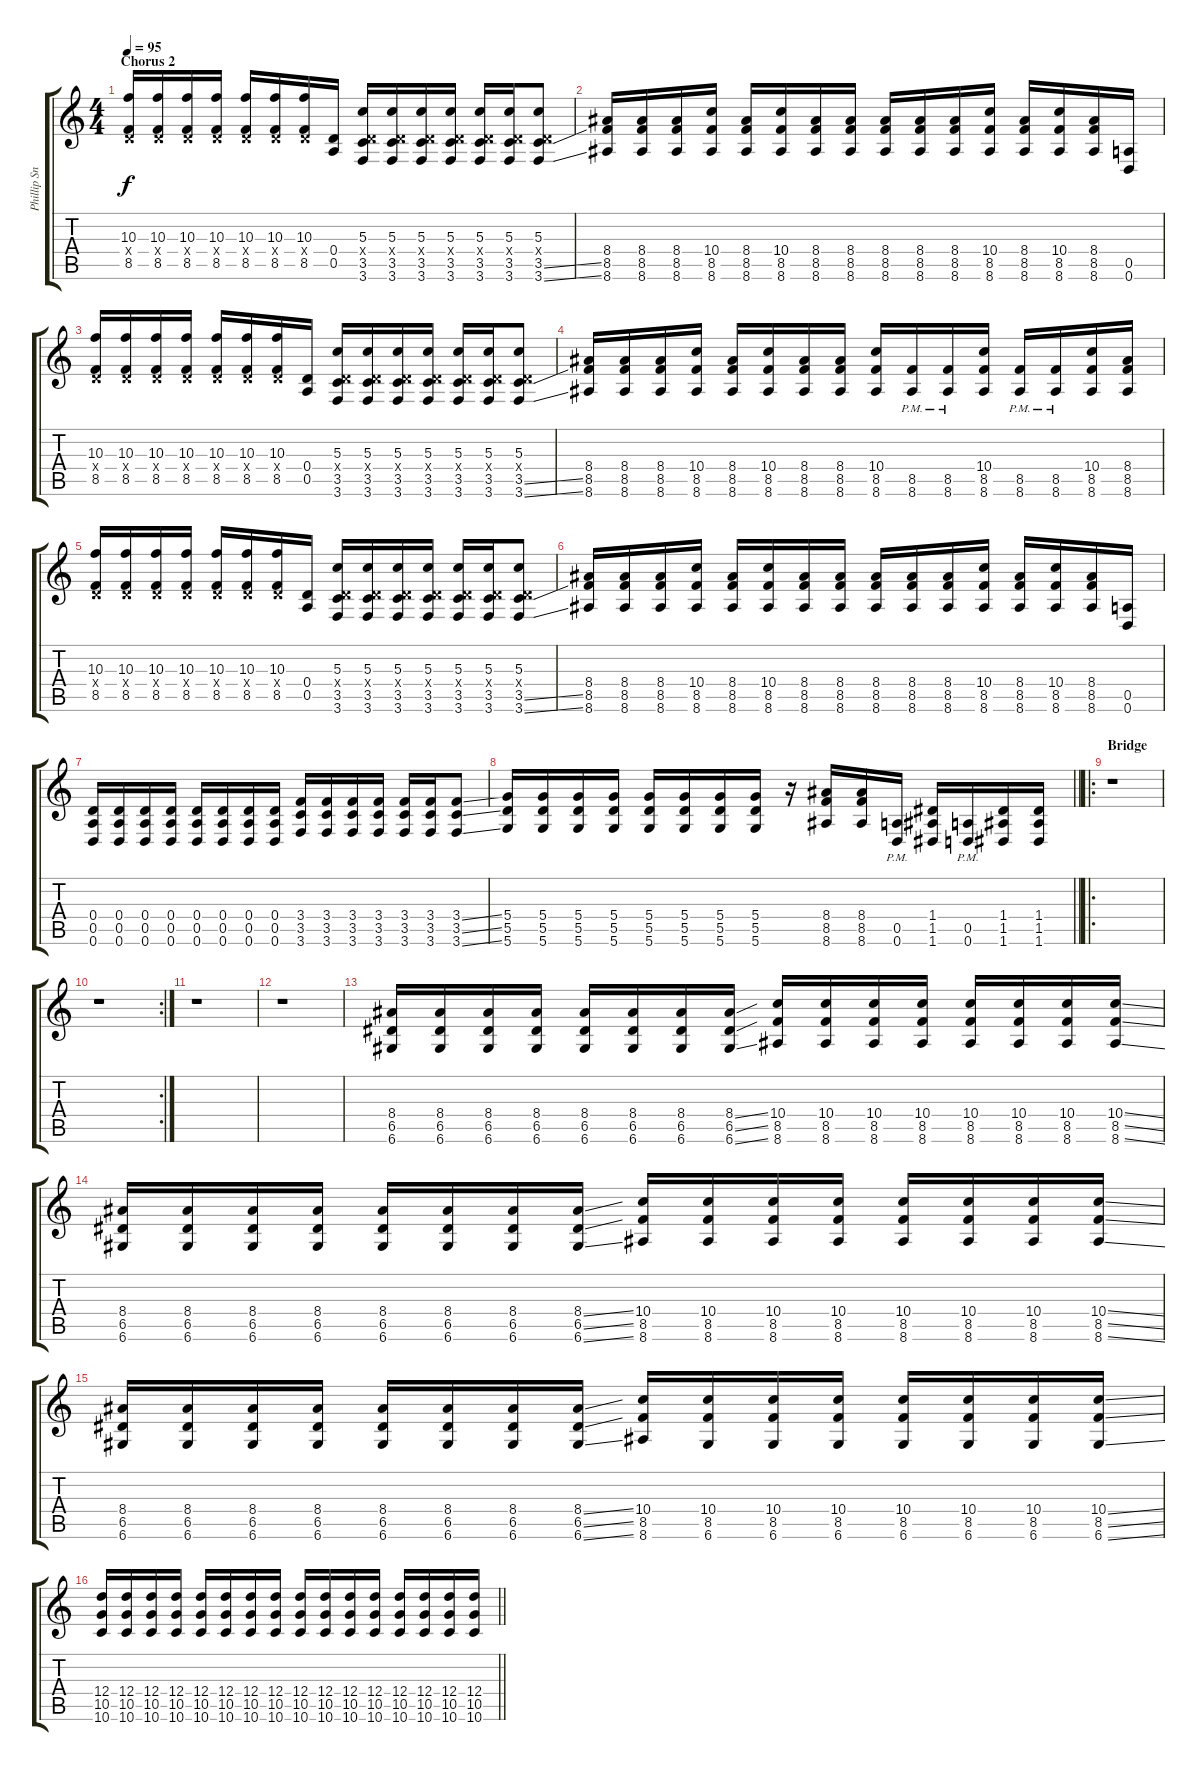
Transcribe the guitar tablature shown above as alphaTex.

\track ("Phillip Sneed | Rhythm" "Phillip Sn") {instrument overdrivenguitar}
\staff {score tabs}
\tuning (E4 B3 G3 D3 A2 D2) {hide}
\ts (4 4)
\section ("" "Chorus 2")
\tempo 95
\clef g2
\ks c
(10.3 0.4{x} 8.5).16{dy f} (10.3 0.4{x} 8.5).16 (10.3 0.4{x} 8.5).16 (10.3 0.4{x} 8.5).16 (10.3 0.4{x} 8.5).16 (10.3 0.4{x} 8.5).16 (10.3 0.4{x} 8.5).16 (0.4 0.5).16 (5.3 0.4{x} 3.5 3.6).16 (5.3 0.4{x} 3.5 3.6).16 (5.3 0.4{x} 3.5 3.6).16 (5.3 0.4{x} 3.5 3.6).16 (5.3 0.4{x} 3.5 3.6).16 (5.3 0.4{x} 3.5 3.6).16 (5.3 0.4{x} 3.5{ss} 3.6{ss}).8 |
(8.4 8.5 8.6).16 (8.4 8.5 8.6).16 (8.4 8.5 8.6).16 (10.4 8.5 8.6).16 (8.4 8.5 8.6).16 (10.4 8.5 8.6).16 (8.4 8.5 8.6).16 (8.4 8.5 8.6).16 (8.4 8.5 8.6).16 (8.4 8.5 8.6).16 (8.4 8.5 8.6).16 (10.4 8.5 8.6).16 (8.4 8.5 8.6).16 (10.4 8.5 8.6).16 (8.4 8.5 8.6).16 (0.5 0.6).16 |
(10.3 0.4{x} 8.5).16 (10.3 0.4{x} 8.5).16 (10.3 0.4{x} 8.5).16 (10.3 0.4{x} 8.5).16 (10.3 0.4{x} 8.5).16 (10.3 0.4{x} 8.5).16 (10.3 0.4{x} 8.5).16 (0.4 0.5).16 (5.3 0.4{x} 3.5 3.6).16 (5.3 0.4{x} 3.5 3.6).16 (5.3 0.4{x} 3.5 3.6).16 (5.3 0.4{x} 3.5 3.6).16 (5.3 0.4{x} 3.5 3.6).16 (5.3 0.4{x} 3.5 3.6).16 (5.3 0.4{x} 3.5{ss} 3.6{ss}).8 |
(8.4 8.5 8.6).16 (8.4 8.5 8.6).16 (8.4 8.5 8.6).16 (10.4 8.5 8.6).16 (8.4 8.5 8.6).16 (10.4 8.5 8.6).16 (8.4 8.5 8.6).16 (8.4 8.5 8.6).16 (10.4 8.5 8.6).16 (8.5{pm} 8.6{pm}).16 (8.5{pm} 8.6{pm}).16 (10.4 8.5 8.6).16 (8.5{pm} 8.6{pm}).16 (8.5{pm} 8.6{pm}).16 (10.4 8.5 8.6).16 (8.4 8.5 8.6).16 |
(10.3 0.4{x} 8.5).16 (10.3 0.4{x} 8.5).16 (10.3 0.4{x} 8.5).16 (10.3 0.4{x} 8.5).16 (10.3 0.4{x} 8.5).16 (10.3 0.4{x} 8.5).16 (10.3 0.4{x} 8.5).16 (0.4 0.5).16 (5.3 0.4{x} 3.5 3.6).16 (5.3 0.4{x} 3.5 3.6).16 (5.3 0.4{x} 3.5 3.6).16 (5.3 0.4{x} 3.5 3.6).16 (5.3 0.4{x} 3.5 3.6).16 (5.3 0.4{x} 3.5 3.6).16 (5.3 0.4{x} 3.5{ss} 3.6{ss}).8 |
(8.4 8.5 8.6).16 (8.4 8.5 8.6).16 (8.4 8.5 8.6).16 (10.4 8.5 8.6).16 (8.4 8.5 8.6).16 (10.4 8.5 8.6).16 (8.4 8.5 8.6).16 (8.4 8.5 8.6).16 (8.4 8.5 8.6).16 (8.4 8.5 8.6).16 (8.4 8.5 8.6).16 (10.4 8.5 8.6).16 (8.4 8.5 8.6).16 (10.4 8.5 8.6).16 (8.4 8.5 8.6).16 (0.5 0.6).16 |
(0.4 0.5 0.6).16 (0.4 0.5 0.6).16 (0.4 0.5 0.6).16 (0.4 0.5 0.6).16 (0.4 0.5 0.6).16 (0.4 0.5 0.6).16 (0.4 0.5 0.6).16 (0.4 0.5 0.6).16 (3.4 3.5 3.6).16 (3.4 3.5 3.6).16 (3.4 3.5 3.6).16 (3.4 3.5 3.6).16 (3.4 3.5 3.6).16 (3.4 3.5 3.6).16 (3.4{ss} 3.5{ss} 3.6{ss}).8 |
\barLineRight lightlight
(5.4 5.5 5.6).16 (5.4 5.5 5.6).16 (5.4 5.5 5.6).16 (5.4 5.5 5.6).16 (5.4 5.5 5.6).16 (5.4 5.5 5.6).16 (5.4 5.5 5.6).16 (5.4 5.5 5.6).16 r.16 (8.4 8.5 8.6).16 (8.4 8.5 8.6).16 (0.5{pm} 0.6{pm}).16 (1.4 1.5 1.6).16 (0.5{pm} 0.6{pm}).16 (1.4 1.5 1.6).16 (1.4 1.5 1.6).16 |
\ro
\section ("" "Bridge")
r.1 |
\rc 2
r.1 |
r.1 |
r.1 |
(8.4 6.5 6.6).16 (8.4 6.5 6.6).16 (8.4 6.5 6.6).16 (8.4 6.5 6.6).16 (8.4 6.5 6.6).16 (8.4 6.5 6.6).16 (8.4 6.5 6.6).16 (8.4{ss} 6.5{ss} 6.6{ss}).16 (10.4 8.5 8.6).16 (10.4 8.5 8.6).16 (10.4 8.5 8.6).16 (10.4 8.5 8.6).16 (10.4 8.5 8.6).16 (10.4 8.5 8.6).16 (10.4 8.5 8.6).16 (10.4{ss} 8.5{ss} 8.6{ss}).16 |
(8.4 6.5 6.6).16 (8.4 6.5 6.6).16 (8.4 6.5 6.6).16 (8.4 6.5 6.6).16 (8.4 6.5 6.6).16 (8.4 6.5 6.6).16 (8.4 6.5 6.6).16 (8.4{ss} 6.5{ss} 6.6{ss}).16 (10.4 8.5 8.6).16 (10.4 8.5 8.6).16 (10.4 8.5 8.6).16 (10.4 8.5 8.6).16 (10.4 8.5 8.6).16 (10.4 8.5 8.6).16 (10.4 8.5 8.6).16 (10.4{ss} 8.5{ss} 8.6{ss}).16 |
(8.4 6.5 6.6).16 (8.4 6.5 6.6).16 (8.4 6.5 6.6).16 (8.4 6.5 6.6).16 (8.4 6.5 6.6).16 (8.4 6.5 6.6).16 (8.4 6.5 6.6).16 (8.4{ss} 6.5{ss} 6.6{ss}).16 (10.4 8.5 8.6).16 (10.4 8.5 6.6).16 (10.4 8.5 6.6).16 (10.4 8.5 6.6).16 (10.4 8.5 6.6).16 (10.4 8.5 6.6).16 (10.4 8.5 6.6).16 (10.4{ss} 8.5{ss} 6.6{ss}).16 |
\barLineRight lightlight
(12.4 10.5 10.6).16 (12.4 10.5 10.6).16 (12.4 10.5 10.6).16 (12.4 10.5 10.6).16 (12.4 10.5 10.6).16 (12.4 10.5 10.6).16 (12.4 10.5 10.6).16 (12.4 10.5 10.6).16 (12.4 10.5 10.6).16 (12.4 10.5 10.6).16 (12.4 10.5 10.6).16 (12.4 10.5 10.6).16 (12.4 10.5 10.6).16 (12.4 10.5 10.6).16 (12.4 10.5 10.6).16 (12.4 10.5 10.6).16
